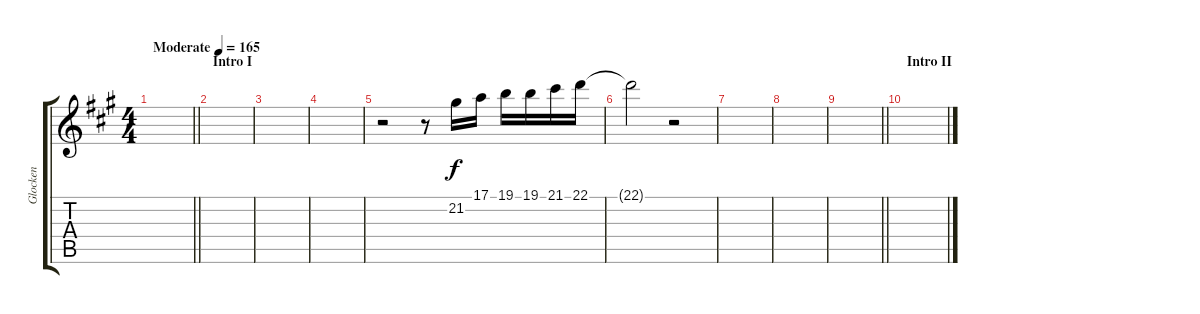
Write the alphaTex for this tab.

\track ("Glocken" "Glocken") {instrument glockenspiel}
\staff {score tabs}
\tuning (E4 B3 G3 D3 A2 E2) {hide}
\ts (4 4)
\tempo (165 "Moderate")
\clef g2
\barLineRight lightlight
\ks a
|
\section ("" "Intro I")
|
|
|
r.2 r.8 21.2.16 17.1.16 19.1.16 19.1.16 21.1.16 22.1.16 |
22.1{t}.2 r.2 |
|
|
\barLineRight lightlight
|
\section ("" "Intro II")
